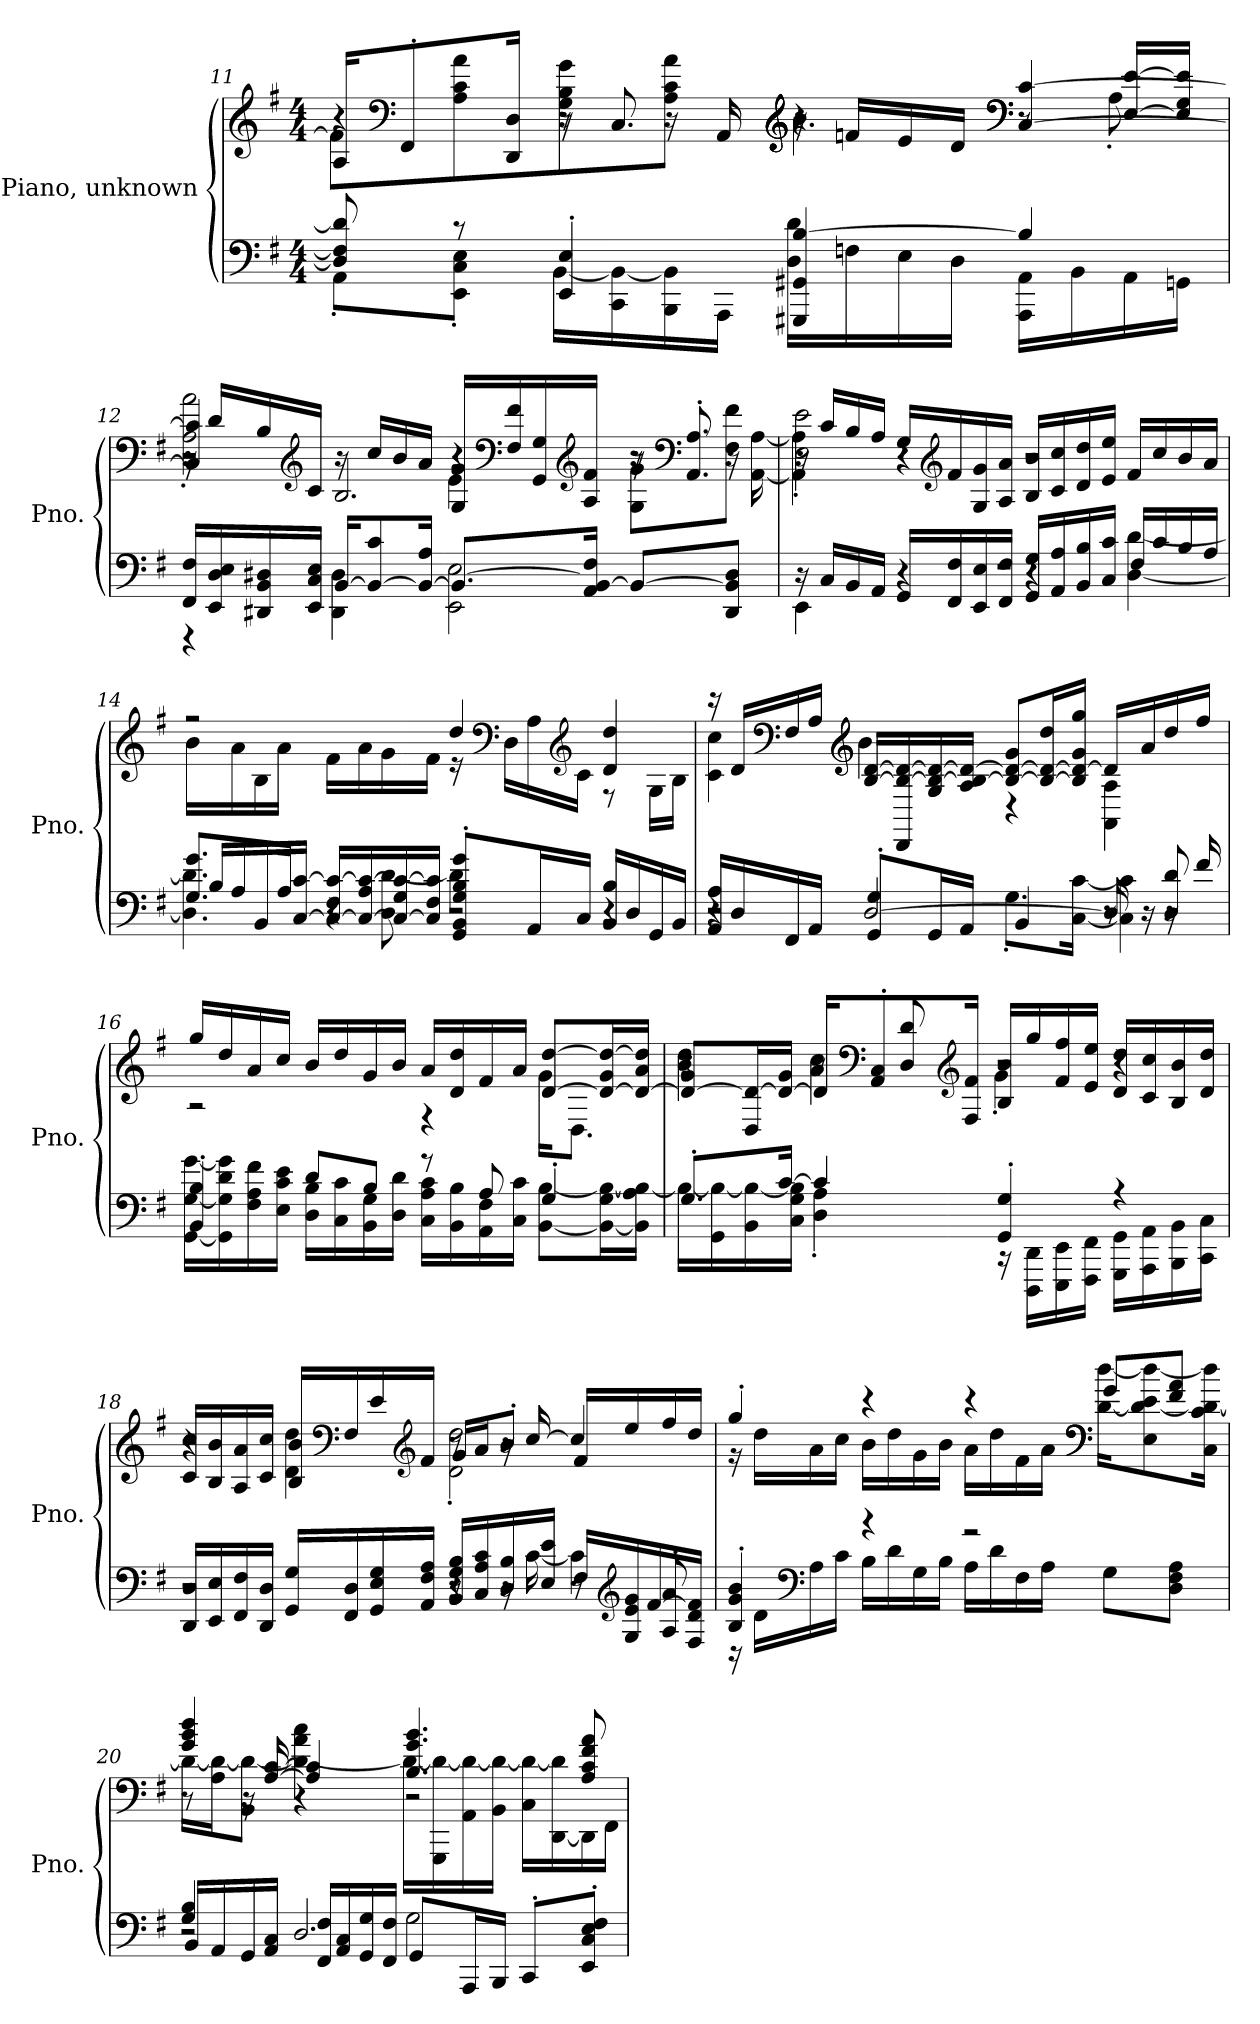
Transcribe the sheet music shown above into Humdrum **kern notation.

**kern	**kern
*part1	*part1
*staff2	*staff1
*I"Piano, unknown	*
*I'Pno.	*
!!LO:LB:g=z
*clefF4	*clefG2
*k[f#]	*k[f#]
*M4/4	*M4/4
=11	=11
*^	*^
*	*	*	*^
8D/] 8F#/] 8d/]	8AA'\L	16A/KL	8f#\L]	4r
*	*	*clefF4	*	*
.	.	8FF#'/	.	.
8r	8EE\' 8C\' 8E\'J	.	8A\ 8c\ 8a\	.
.	.	16DD/ 16D/Jk	.	.
4EE/' 4E/'	[16BB\LL	8r	8G\ 8B\ 8g\	16r
.	16CC\ 16BB\_	.	.	8.C/
.	16BBB\ 16BB\]	16r	8A\ 8c\ 8a\J	.
.	16AAA\JJ	16AA/	.	.
*	*	*clefG2	*	*
4GGG#X/ 4GG#X/ [4B/	16D\ 16d\LL	16r	4.b\	4r
.	16Fn\	16fn/LL	.	.
.	16E\	16e/	.	.
.	16D\JJ	16d/JJ	.	.
*	*	*clefF4	*	*
4B/]	16AAA\ 16AA\LL	8r	.	[4C/ [4c/
.	16BB\	.	.	.
.	16AA\	[16E/ [16e/LL	8A'\	.
.	16GGn\JJ	16E/] 16G/ 16e/]JJ	.	.
!!LO:LB:g=z
=12	=12	=12	=12	=12
*	*	*	*	*^
16FF#/ 16F#/LL	4r	16r	2A\' 2a\'	4C/] 4c/]	2r
16EE/ 16D/ 16E/	.	16d/LL	.	.	.
16DD#X/ 16BB/ 16D#X/	.	16B/	.	.	.
*	*	*clefG2	*	*	*
16EE/ 16C/ 16E/JJ	.	16c/JJ	.	.	.
[16BB/KL	4DD#\ 4D#\	16r	.	2.B/	.
8BB/_ 8c/	.	16cc/LL	.	.	.
.	.	16b/	.	.	.
16BB/_ 16A/Jk	.	16a/JJ	.	.	.
8.BB/L_	2EE\ 2E\	16G/ 16g/LL	4e\	.	4r
*	*	*clefF4	*	*	*
.	.	16F#/ 16f#/	.	.	.
.	.	16GG/ 16G/	.	.	.
*	*	*clefG2	*	*	*
16AA/ 16BB/_ 16F#/Jk	.	16A/ 16f#/JJ	.	.	.
8BB/L_	.	16r	8G\ 8g\L	.	8r
*	*	*clefF4	*	*	*
.	.	8.AA/' 8.A/'	.	.	.
8DD#/ 8BB/] 8D#/J	.	.	8F#\ 8f#\J	.	16r
.	.	.	.	.	[16AA\ [16A\
*	*	*	*	*v	*v
!!LO:LB:g=z
=13	=13	=13	=13	=13
*	*^	*	*	*
1r	4EE\	16r	16r	2E\' 2e\'	4AA\] 4A\]
.	.	16C/LL	16c/LL	.	.
.	.	16BB/	16B/	.	.
.	.	16AA/JJ	16A/JJ	.	.
.	4r	16GG/LL	16G/LL	.	4r
*	*	*	*clefG2	*	*
.	.	16FF#/ 16F#/	16f#/	.	.
.	.	16EE/ 16E/	16G/ 16g/	.	.
.	.	16FF#/ 16F#/JJ	16A/ 16a/JJ	.	.
.	4r	16GG/ 16G/LL	16B/ 16b/LL	2r	2r
.	.	16AA/ 16A/	16c/ 16cc/	.	.
.	.	16BB/ 16B/	16d/ 16dd/	.	.
.	.	16C/ 16c/JJ	16e/ 16ee/JJ	.	.
.	[4D\ [4d\	16F#/LL	16f#/LL	.	.
.	.	16c/	16cc/	.	.
.	.	16B/	16b/	.	.
.	.	16A/JJ	16a/JJ	.	.
*	*	*	*	*v	*v
=14	=14	=14	=14	=14
8.G/ 8.g/L	4.D\] 4.d\]	16B/LL	2r	16b\LL
.	.	16A/	.	16a\
.	.	16BB/	.	16B\
16A/Jk	.	[16C/ [16c/JJ	.	16a\JJ
4r	.	16C/_ 16F#/ 16c/_LL	.	16f#\LL
.	.	16C/_ 16A/ 16c/_	.	16a\
.	8D\ [8d\	16C/_ 16G/ 16c/_	.	16g\
.	.	16C/] 16F#/ 16c/]JJ	.	16f#\JJ
2r	4d\]	8GG/' 8BB/' 8G/' 8B/' 8g/'L	4dd/	16r
*	*	*	*clefF4	*
.	.	.	.	16D\LL
.	.	16AA/L	.	16A\
*	*	*	*clefG2	*
.	.	16C/JJ	.	16c\JJ
.	4r	16BB/ 16B/LL	4d/ 4dd/	8r
.	.	16D/	.	.
.	.	16GG/	.	16G\LL
.	.	16BB/JJ	.	16B\JJ
!!LO:LB:g=z	!!
=15	=15	=15	=15	=15
4r	2r	16AA/ 16A/LL	16r	4c\ 4cc\
.	.	16D/	16d/LL	.
*	*	*	*clefF4	*
.	.	16FF#/	16F#/	.
.	.	16AA/JJ	16A/JJ	.
*	*	*	*clefG2	*
[2D/	.	8GG/' 8G/'L	[16B/ [16d/LL	4b\
.	.	.	16DD/ 16B/_ 16d/_	.
.	.	16GG/L	16G/ 16B/_ 16d/_	.
.	.	16AA/JJ	16A/ 16B/_ 16d/_JJ	.
.	8.G'\L	4BB/	8B/_ 8d/_ 8g/L	4r
.	.	.	16B/_ 16d/_ 16dd/L	.
.	[16C\ [16c\Jk	.	16B/] 16d/_ 16g/ 16gg/JJ	.
16D/]	4C\] 4c\]	8r	16d/LL]	4AA\ 4A\
16r	.	.	16a/	.
8D/ 8d/	.	16r	16dd/	.
.	.	16f#/	16ff#/JJ	.
*	*v	*v	*	*
!!LO:LB:g=z	!!
=16	=16	=16	=16
4BB/' 4B/'	[16GG\ [16G\ [16g\LL	16gg/LL	2r
.	16GG\] 16G\] 16d\ 16g\]	16dd/	.
.	16F#\ 16A\ 16f#\	16a/	.
.	16E\ 16c\ 16e\JJ	16cc/JJ	.
8d/L	16D\ 16B\LL	16b/LL	.
.	16C\ 16c\	16dd/	.
8B/J	16BB\ 16G\	16g/	.
.	16D\ 16d\JJ	16b/JJ	.
8r	16C\ 16A\ 16c\LL	16a/LL	4r
.	16BB\ 16B\	16d/ 16dd/	.
8A/	16AA\ 16F#\	16f#/	.
.	16C\ 16c\JJ	16a/JJ	.
4G'/	[8BB\ [8B\L	[8d/ [8dd/L	16g\KL
.	.	.	8.D\J
.	16BB\_ 16G\ 16B\_L	16d/_ 16g/ 16dd/_L	.
.	16BB\] 16A\ 16B\_JJ	16d/_ 16a/ 16dd/]JJ	.
!!LO:PB:g=z
=17	=17	=17	=17
*	*	*	*^
8.G'/L	16B\LL_	8d/_ 8g/L	4b\ 4dd\	4r
.	16GG\ 16B\_	.	.	.
.	16BB\ 16B\_	16D/ 16d/_L	.	.
[16c/Jk	16C\ 16G\ 16B\]JJ	16d/_ 16g/JJ	.	.
4c/]	4D\' 4A\'	16d/KL]	4a\ 4cc\	8r
*	*	*clefF4	*	*
.	.	8AA/' 8C/'	.	.
.	.	.	.	8D/ 8d/
*	*	*clefG2	*	*
.	.	16F#/ 16f#/Jk	.	.
4GG/' 4G/'	16r	16B/ 16b/LL	4g'\	2r
.	16DDD\ 16DD\LL	16gg/	.	.
.	16EEE\ 16EE\	16f#/ 16ff#/	.	.
.	16FFF#\ 16FF#\JJ	16e/ 16ee/JJ	.	.
4r	16GGG\ 16GG\LL	16d/ 16dd/LL	4r	.
.	16AAA\ 16AA\	16c/ 16cc/	.	.
.	16BBB\ 16BB\	16B/ 16b/	.	.
.	16CC\ 16C\JJ	16d/ 16dd/JJ	.	.
!!LO:LB:g=z	!!	!!
=18	=18	=18	=18	=18
*	*^	*	*	*
2r	2r	16DD/ 16D/LL	2r	4r	16c/ 16cc/LL
.	.	16EE/ 16E/	.	.	16B/ 16b/
.	.	16FF#/ 16F#/	.	.	16A/ 16a/
.	.	16DD/ 16D/JJ	.	.	16c/ 16cc/JJ
.	.	16GG/ 16G/LL	.	4d\ 4dd\	16B/ 16b/LL
*	*	*	*clefF4	*	*
.	.	16FF#/ 16D/	.	.	16F#/
.	.	16GG/ 16E/ 16G/	.	.	16e/
*	*	*	*clefG2	*	*
.	.	16AA/ 16F#/ 16A/JJ	.	.	16f#/JJ
4r	8r	16BB/ 16G/ 16B/LL	8r	2d\' 2dd\'	16g/LL
.	.	16C/ 16A/ 16c/	.	.	16a/J
.	16r	16D/ 16B/	16r	.	8b'/J
.	[16c\	16E/ 16e/JJ	[16cc/	.	.
8r	4c\]	16F#/LL	4cc/]	.	16f#/LL
*clefG2	*	*	*	*	*
.	.	16G/ 16e/ 16g/	.	.	16ee/
8A/' 8a/'	.	[16f#/	.	.	16ff#/
.	.	16F#/ 16d/ 16f#/]JJ	.	.	16dd/JJ
*	*v	*v	*	*	*
*	*	*	*v	*v
!!LO:LB:g=z
=19	=19	=19	=19
4B/' 4g/' 4b/'	16r	4gg'/	16r
.	16d\LL	.	16dd\LL
*clefF4	*	*	*
.	16A\	.	16a\
.	16c\JJ	.	16cc\JJ
4r	16B\LL	4r	16b\LL
.	16d\	.	16dd\
.	16G\	.	16g\
.	16B\JJ	.	16b\JJ
2r	16A\LL	4r	16a\LL
.	16d\	.	16dd\
.	16F#\	.	16f#\
.	16A\JJ	.	16a\JJ
*	*	*clefF4	*
.	8G\L	8g/L	[16d\ [16dd\KL
.	.	.	8E\ 8d\_ 8e\ 8dd\_
.	8D\ 8F#\ 8A\J	8f#/ 8a/J	.
.	.	.	16C\ 16c\ 16d\_ 16dd\]Jk
=20	=20	=20	=20
*	*^	*	*^
4G/ 4B/	2r	16BB/LL	4g/ 4b/ 4dd/	16d\LL_	8r
.	.	16AA/	.	16A\ 16d\_J	.
.	.	16GG/	.	8BB\ 8d\_J	16r
.	.	16AA/ 16C/JJ	.	.	[16A/ [16c/
2.D/	.	16FF#/ 16F#/LL	4r	4d\_ 4a\ 4cc\	4A/] 4c/]
.	.	16AA/ 16C/	.	.	.
.	.	16GG/ 16G/	.	.	.
.	.	16FF#/ 16F#/JJ	.	.	.
.	2G\	8GG/L	4.B/ 4.g/ 4.b/	16d\LL_	2r
.	.	.	.	16GGG\ 16d\_	.
.	.	16AAA/L	.	16AA\ 16d\_	.
.	.	16BBB/JJ	.	16BB\ 16d\_JJ	.
.	.	8CC'/L	.	16C\ 16d\_LL	.
.	.	.	.	[16DD\ 16d\]	.
.	.	8EE/' 8C/' 8E/' 8F#/'J	8A/ 8c/ 8f#/ 8a/	16DD\]	.
.	.	.	.	16FF#\JJ	.
*v	*v	*v	*	*	*
*	*v	*v	*v
=	=
*-	*-
